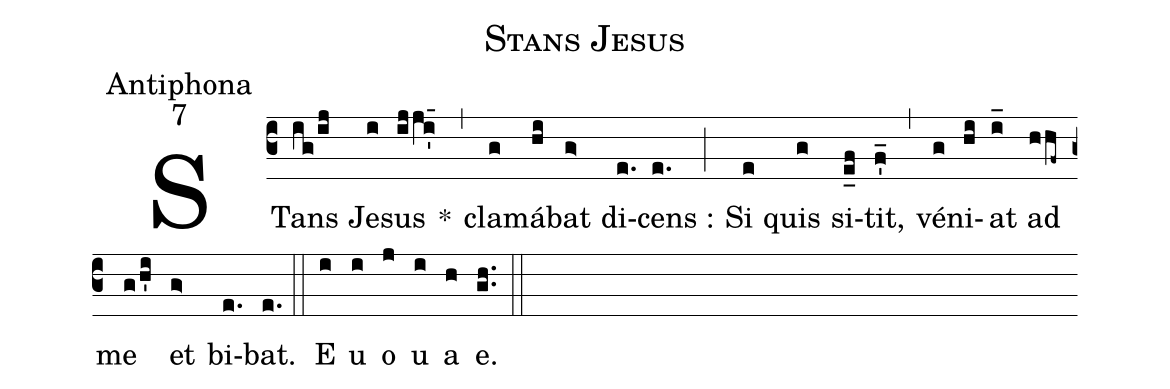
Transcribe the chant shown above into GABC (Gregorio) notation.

name:Stans Jesus;
office-part:Antiphona;
mode:7;
%%
(c3) STans(ig/ij) Je(i)sus(ij/jV!i'_5) *(,) cla(g)má(hi)bat(g>) di(e.)cens :(e.) (;) Si(e) quis(g) si(e_f)tit,(f_') (,) vé(g)ni(hi)at(i_) ad(hhf~) me(g/h'i) et(g>) bi(e.)bat.(e.) (::) E(i) u(i) o(j) u(i) a(h) e.(g.h.) (::)
